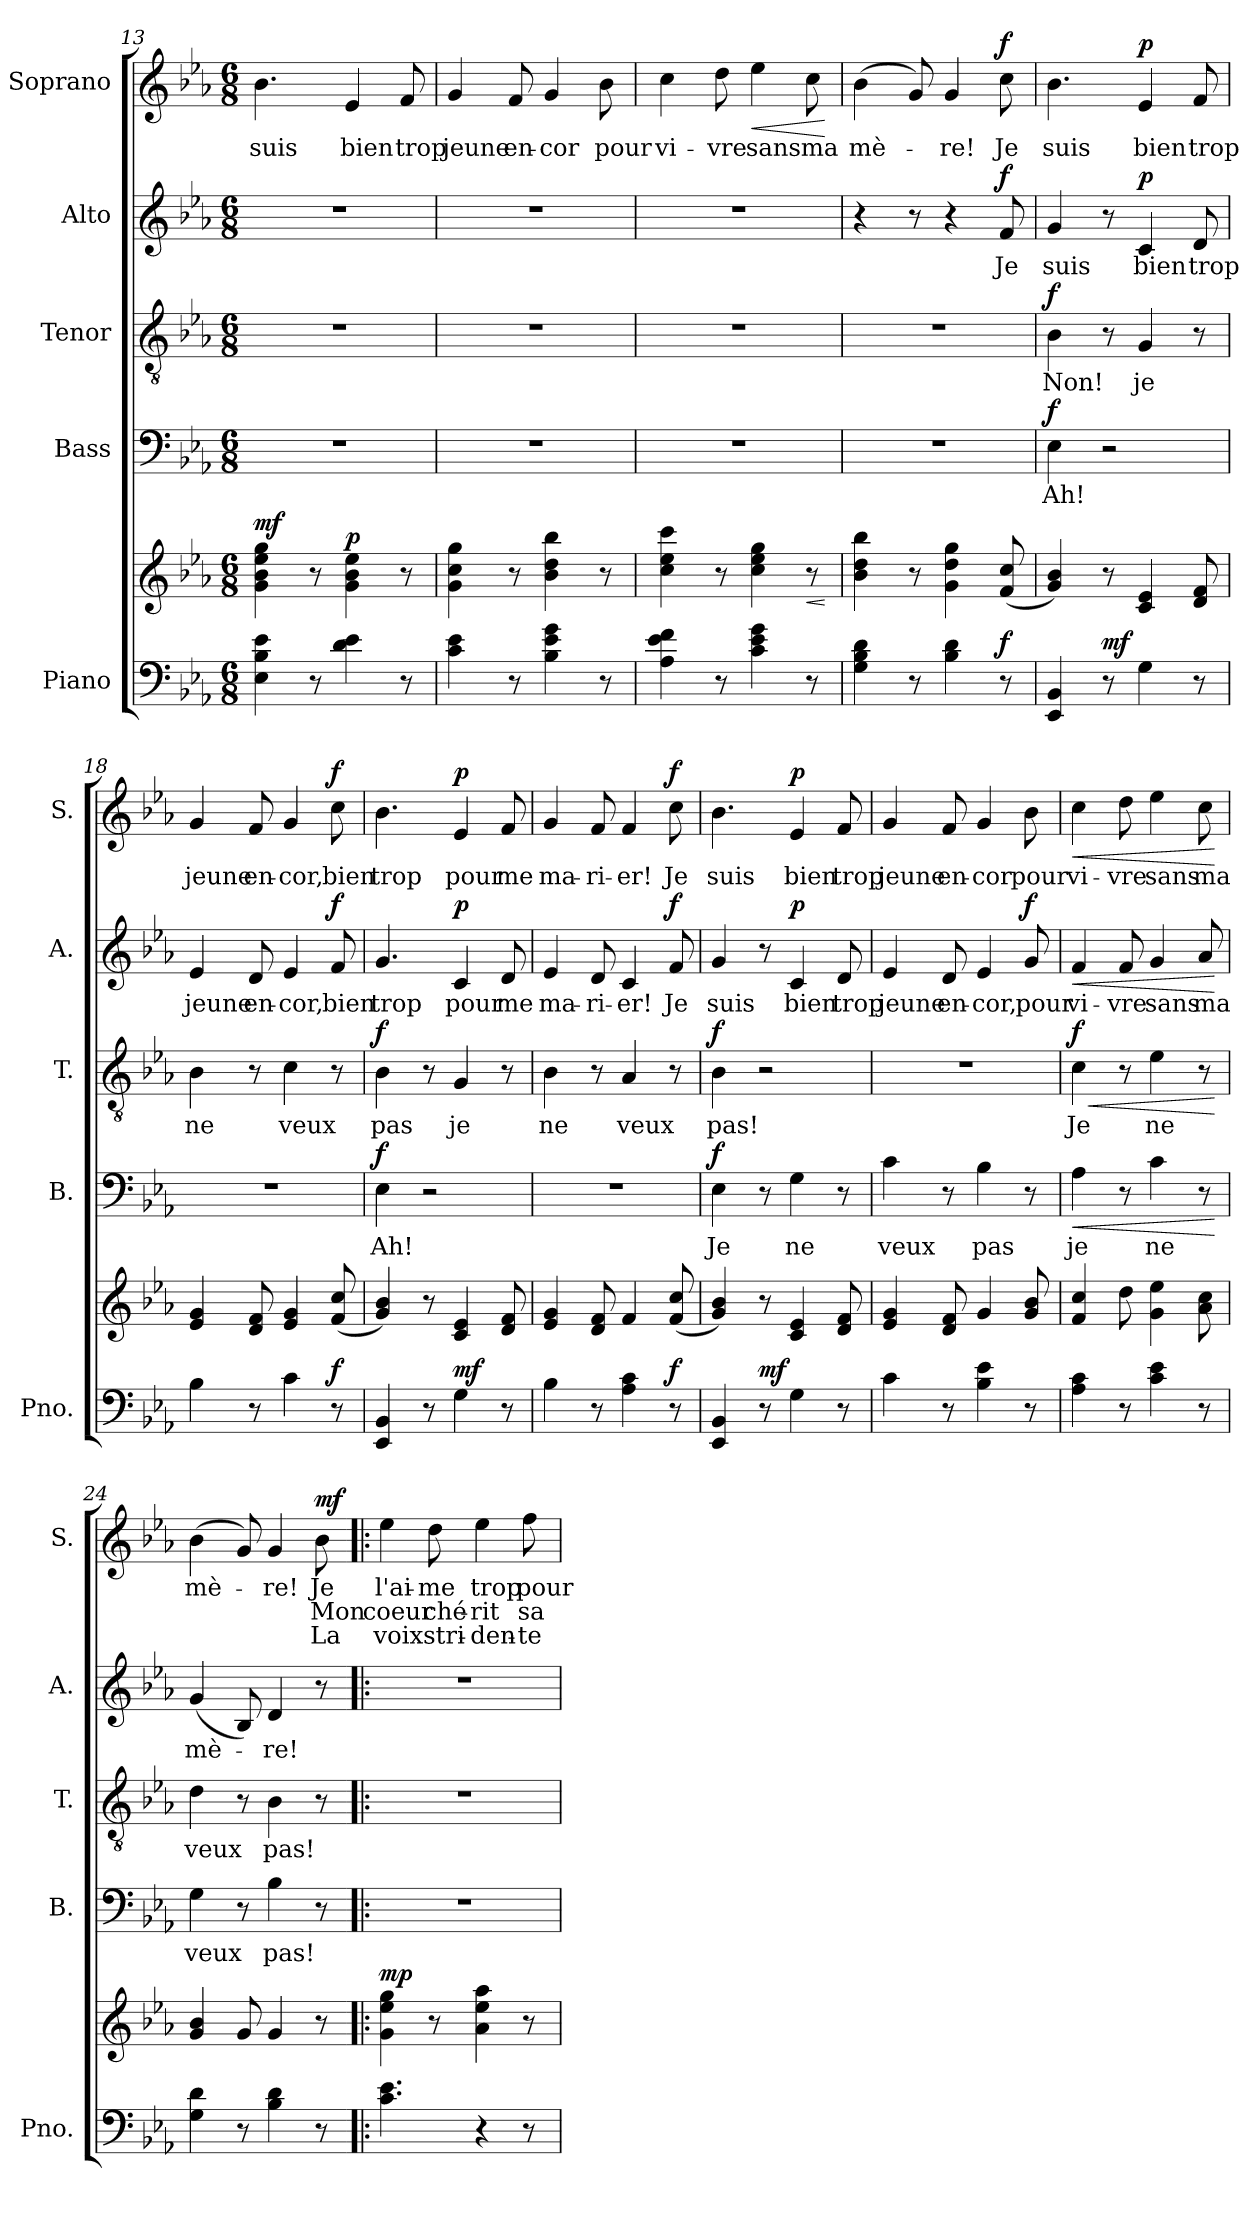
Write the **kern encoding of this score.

**kern	**kern	**dynam	**kern	**text	**dynam	**kern	**text	**dynam	**kern	**text	**dynam	**kern	**text	**text	**text	**dynam
*part5	*part5	*part5	*part4	*part4	*part4	*part3	*part3	*part3	*part2	*part2	*part2	*part1	*part1	*part1	*part1	*part1
*staff6	*staff5	*staff5/6	*staff4	*staff4	*staff4	*staff3	*staff3	*staff3	*staff2	*staff2	*staff2	*staff1	*staff1	*staff1	*staff1	*staff1
*I"Piano	*	*	*I"Bass	*	*	*I"Tenor	*	*	*I"Alto	*	*	*I"Soprano	*	*	*	*
*I'Pno.	*	*	*I'B.	*	*	*I'T.	*	*	*I'A.	*	*	*I'S.	*	*	*	*
*clefF4	*clefG2	*	*clefF4	*	*	*clefGv2	*	*	*clefG2	*	*	*clefG2	*	*	*	*
*k[b-e-a-]	*k[b-e-a-]	*	*k[b-e-a-]	*	*	*k[b-e-a-]	*	*	*k[b-e-a-]	*	*	*k[b-e-a-]	*	*	*	*
*M6/8	*M6/8	*	*M6/8	*	*	*M6/8	*	*	*M6/8	*	*	*M6/8	*	*	*	*
=13	=13	=13	=13	=13	=13	=13	=13	=13	=13	=13	=13	=13	=13	=13	=13	=13
!	!	!LO:DY:a	!	!	!	!	!	!	!	!	!	!	!LO:LY:b	!	!	!
4E-\ 4B-\ 4e-\	4g\ 4b-\ 4ee-\ 4gg\	mf	2.r	.	.	2.r	.	.	2.r	.	.	4.b-\	suis	.	.	.
8r	8r	.	.	.	.	.	.	.	.	.	.	.	.	.	.	.
!	!	!LO:DY:a	!	!	!	!	!	!	!	!	!	!	!LO:LY:b	!	!	!
4d\ 4e-\	4g\ 4b-\ 4ee-\	p	.	.	.	.	.	.	.	.	.	4e-/	bien	.	.	.
!	!	!	!	!	!	!	!	!	!	!	!	!	!LO:LY:b	!	!	!
8r	8r	.	.	.	.	.	.	.	.	.	.	8f/	trop	.	.	.
=14	=14	=14	=14	=14	=14	=14	=14	=14	=14	=14	=14	=14	=14	=14	=14	=14
!	!	!	!	!	!	!	!	!	!	!	!	!	!LO:LY:b	!	!	!
4c\ 4e-\	4g\ 4cc\ 4gg\	.	2.r	.	.	2.r	.	.	2.r	.	.	4g/	jeune	.	.	.
!	!	!	!	!	!	!	!	!	!	!	!	!	!LO:LY:b	!	!	!
8r	8r	.	.	.	.	.	.	.	.	.	.	8f/	en-	.	.	.
!	!	!	!	!	!	!	!	!	!	!	!	!	!LO:LY:b	!	!	!
4B-\ 4e-\ 4g\	4b-\ 4dd\ 4bb-\	.	.	.	.	.	.	.	.	.	.	4g/	-cor	.	.	.
!	!	!	!	!	!	!	!	!	!	!	!	!	!LO:LY:b	!	!	!
8r	8r	.	.	.	.	.	.	.	.	.	.	8b-\	pour	.	.	.
=15	=15	=15	=15	=15	=15	=15	=15	=15	=15	=15	=15	=15	=15	=15	=15	=15
!	!	!	!	!	!	!	!	!	!	!	!	!	!LO:LY:b	!	!	!
4A-\ 4e-\ 4f\	4cc\ 4ee-\ 4ccc\	.	2.r	.	.	2.r	.	.	2.r	.	.	4cc\	vi-	.	.	.
!	!	!	!	!	!	!	!	!	!	!	!	!	!LO:LY:b	!	!	!
8r	8r	.	.	.	.	.	.	.	.	.	.	8dd\	-vre	.	.	.
!	!	!	!	!	!	!	!	!	!	!	!	!	!LO:LY:b	!	!	!LO:HP:b
4c\ 4e-\ 4g\	4cc\ 4ee-\ 4gg\	.	.	.	.	.	.	.	.	.	.	4ee-\	sans	.	.	<
!	!	!LO:HP:b	!	!	!	!	!	!	!	!	!	!	!LO:LY:b	!	!	!
8r	8r	<	.	.	.	.	.	.	.	.	.	8cc\	ma	.	.	.
.	.	[	.	.	.	.	.	.	.	.	.	.	.	.	.	[
=16	=16	=16	=16	=16	=16	=16	=16	=16	=16	=16	=16	=16	=16	=16	=16	=16
!	!	!	!	!	!	!	!	!	!	!	!	!	!LO:LY:b	!	!	!
4G\ 4B-\ 4d\	4b-\ 4dd\ 4bb-\	.	2.r	.	.	2.r	.	.	4r	.	.	(>4b-\	mè-	.	.	.
8r	8r	.	.	.	.	.	.	.	8r	.	.	8g/)	.	.	.	.
!	!	!	!	!	!	!	!	!	!	!	!	!	!LO:LY:b	!	!	!
4B-\ 4d\	4g\ 4dd\ 4gg\	.	.	.	.	.	.	.	4r	.	.	4g/	-re!	.	.	.
!	!	!LO:DY:a=2	!	!	!	!	!	!	!	!LO:LY:b	!LO:DY:a	!	!LO:LY:b	!	!	!LO:DY:a
8r	(<8f/ 8cc/	f	.	.	.	.	.	.	8f/	Je	f	8cc\	Je	.	.	f
!!LO:PB:g=z
=17	=17	=17	=17	=17	=17	=17	=17	=17	=17	=17	=17	=17	=17	=17	=17	=17
!	!	!	!	!LO:LY:b	!LO:DY:a	!	!LO:LY:b	!LO:DY:a	!	!LO:LY:b	!	!	!LO:LY:b	!	!	!
4EE-/ 4BB-/	4g/ 4b-/)	.	4E-\	Ah!	f	4B-\	Non!	f	4g/	suis	.	4.b-\	suis	.	.	.
!	!	!LO:DY:a=2	!	!	!	!	!	!	!	!	!	!	!	!	!	!
8r	8r	mf	2r	.	.	8r	.	.	8r	.	.	.	.	.	.	.
!	!	!	!	!	!	!	!LO:LY:b	!	!	!LO:LY:b	!LO:DY:a	!	!LO:LY:b	!	!	!LO:DY:a
4G\	4c/ 4e-/	.	.	.	.	4G/	je	.	4c/	bien	p	4e-/	bien	.	.	p
!	!	!	!	!	!	!	!	!	!	!LO:LY:b	!	!	!LO:LY:b	!	!	!
8r	8d/ 8f/	.	.	.	.	8r	.	.	8d/	trop	.	8f/	trop	.	.	.
=18	=18	=18	=18	=18	=18	=18	=18	=18	=18	=18	=18	=18	=18	=18	=18	=18
!	!	!	!	!	!	!	!LO:LY:b	!	!	!LO:LY:b	!	!	!LO:LY:b	!	!	!
4B-\	4e-/ 4g/	.	2.r	.	.	4B-\	ne	.	4e-/	jeune	.	4g/	jeune	.	.	.
!	!	!	!	!	!	!	!	!	!	!LO:LY:b	!	!	!LO:LY:b	!	!	!
8r	8d/ 8f/	.	.	.	.	8r	.	.	8d/	en-	.	8f/	en-	.	.	.
!	!	!	!	!	!	!	!LO:LY:b	!	!	!LO:LY:b	!	!	!LO:LY:b	!	!	!
4c\	4e-/ 4g/	.	.	.	.	4c\	veux	.	4e-/	-cor,	.	4g/	-cor,	.	.	.
!	!	!LO:DY:a=2	!	!	!	!	!	!	!	!LO:LY:b	!LO:DY:a	!	!LO:LY:b	!	!	!LO:DY:a
8r	(>8f/ 8cc/	f	.	.	.	8r	.	.	8f/	bien	f	8cc\	bien	.	.	f
=19	=19	=19	=19	=19	=19	=19	=19	=19	=19	=19	=19	=19	=19	=19	=19	=19
!	!	!	!	!LO:LY:b	!LO:DY:a	!	!LO:LY:b	!LO:DY:a	!	!LO:LY:b	!	!	!LO:LY:b	!	!	!
4EE-/ 4BB-/	4g/ 4b-/)	.	4E-\	Ah!	f	4B-\	pas	f	4.g/	trop	.	4.b-\	trop	.	.	.
8r	8r	.	2r	.	.	8r	.	.	.	.	.	.	.	.	.	.
!	!	!LO:DY:a=2	!	!	!	!	!LO:LY:b	!	!	!LO:LY:b	!LO:DY:a	!	!LO:LY:b	!	!	!LO:DY:a
4G\	4c/ 4e-/	mf	.	.	.	4G/	je	.	4c/	pour	p	4e-/	pour	.	.	p
!	!	!	!	!	!	!	!	!	!	!LO:LY:b	!	!	!LO:LY:b	!	!	!
8r	8d/ 8f/	.	.	.	.	8r	.	.	8d/	me	.	8f/	me	.	.	.
=20	=20	=20	=20	=20	=20	=20	=20	=20	=20	=20	=20	=20	=20	=20	=20	=20
!	!	!	!	!	!	!	!LO:LY:b	!	!	!LO:LY:b	!	!	!LO:LY:b	!	!	!
4B-\	4e-/ 4g/	.	2.r	.	.	4B-\	ne	.	4e-/	ma-	.	4g/	ma-	.	.	.
!	!	!	!	!	!	!	!	!	!	!LO:LY:b	!	!	!LO:LY:b	!	!	!
8r	8d/ 8f/	.	.	.	.	8r	.	.	8d/	-ri-	.	8f/	-ri-	.	.	.
!	!	!	!	!	!	!	!LO:LY:b	!	!	!LO:LY:b	!	!	!LO:LY:b	!	!	!
4A-\ 4c\	4f/	.	.	.	.	4A-/	veux	.	4c/	-er!	.	4f/	-er!	.	.	.
!	!	!LO:DY:a=2	!	!	!	!	!	!	!	!LO:LY:b	!LO:DY:a	!	!LO:LY:b	!	!	!LO:DY:a
8r	(>8f/ 8cc/	f	.	.	.	8r	.	.	8f/	Je	f	8cc\	Je	.	.	f
=21	=21	=21	=21	=21	=21	=21	=21	=21	=21	=21	=21	=21	=21	=21	=21	=21
!	!	!	!	!LO:LY:b	!LO:DY:a	!	!LO:LY:b	!LO:DY:a	!	!LO:LY:b	!	!	!LO:LY:b	!	!	!
4EE-/ 4BB-/	4g/ 4b-/)	.	4E-\	Je	f	4B-\	pas!	f	4g/	suis	.	4.b-\	suis	.	.	.
!	!	!LO:DY:a=2	!	!	!	!	!	!	!	!	!	!	!	!	!	!
8r	8r	mf	8r	.	.	2r	.	.	8r	.	.	.	.	.	.	.
!	!	!	!	!LO:LY:b	!	!	!	!	!	!LO:LY:b	!LO:DY:a	!	!LO:LY:b	!	!	!LO:DY:a
4G\	4c/ 4e-/	.	4G\	ne	.	.	.	.	4c/	bien	p	4e-/	bien	.	.	p
!	!	!	!	!	!	!	!	!	!	!LO:LY:b	!	!	!LO:LY:b	!	!	!
8r	8d/ 8f/	.	8r	.	.	.	.	.	8d/	trop	.	8f/	trop	.	.	.
=22	=22	=22	=22	=22	=22	=22	=22	=22	=22	=22	=22	=22	=22	=22	=22	=22
!	!	!	!	!LO:LY:b	!	!	!	!	!	!LO:LY:b	!	!	!LO:LY:b	!	!	!
4c\	4e-/ 4g/	.	4c\	veux	.	2.r	.	.	4e-/	jeune	.	4g/	jeune	.	.	.
!	!	!	!	!	!	!	!	!	!	!LO:LY:b	!	!	!LO:LY:b	!	!	!
8r	8d/ 8f/	.	8r	.	.	.	.	.	8d/	en-	.	8f/	en-	.	.	.
!	!	!	!	!LO:LY:b	!	!	!	!	!	!LO:LY:b	!	!	!LO:LY:b	!	!	!
4B-\ 4e-\	4g/	.	4B-\	pas	.	.	.	.	4e-/	-cor,	.	4g/	-cor	.	.	.
!	!	!	!	!	!	!	!	!	!	!LO:LY:b	!LO:DY:a	!	!LO:LY:b	!	!	!
8r	8g/ 8b-/	.	8r	.	.	.	.	.	8g/	pour	f	8b-\	pour	.	.	.
=23	=23	=23	=23	=23	=23	=23	=23	=23	=23	=23	=23	=23	=23	=23	=23	=23
!	!	!	!	!LO:LY:b	!LO:HP:b	!	!LO:LY:b	!LO:HP:b	!	!LO:LY:b	!LO:HP:b	!	!LO:LY:b	!	!	!LO:HP:b
!	!	!	!	!	!	!	!	!LO:DY:n=1:a	!	!	!	!	!	!	!	!
4A-\ 4c\	4f/ 4cc/	.	4A-\	je	<	4c\	Je	< f	4f/	vi-	<	4cc\	vi-	.	.	<
!	!	!	!	!	!	!	!	!	!	!LO:LY:b	!	!	!LO:LY:b	!	!	!
8r	8dd\	.	8r	.	.	8r	.	.	8f/	-vre	.	8dd\	-vre	.	.	.
!	!	!	!	!LO:LY:b	!	!	!LO:LY:b	!	!	!LO:LY:b	!	!	!LO:LY:b	!	!	!
4c\ 4e-\	4g\ 4ee-\	.	4c\	ne	.	4e-\	ne	.	4g/	sans	.	4ee-\	sans	.	.	.
!	!	!	!	!	!	!	!	!	!	!LO:LY:b	!	!	!LO:LY:b	!	!	!
8r	8a-\ 8cc\	.	8r	.	.	8r	.	.	8a-/	ma	.	8cc\	ma	.	.	.
.	.	.	.	.	[	.	.	[	.	.	[	.	.	.	.	[
!!LO:LB:g=z
=24	=24	=24	=24	=24	=24	=24	=24	=24	=24	=24	=24	=24	=24	=24	=24	=24
!	!	!	!	!LO:LY:b	!	!	!LO:LY:b	!	!	!LO:LY:b	!	!	!LO:LY:b	!	!	!
4G\ 4d\	4g/ 4b-/	.	4G\	veux	.	4d\	veux	.	(<4g/	mè-	.	(>4b-\	mè-	.	.	.
8r	8g/	.	8r	.	.	8r	.	.	8B-/)	.	.	8g/)	.	.	.	.
!	!	!	!	!LO:LY:b	!	!	!LO:LY:b	!	!	!LO:LY:b	!	!	!LO:LY:b	!	!	!
4B-\ 4d\	4g/	.	4B-\	pas!	.	4B-\	pas!	.	4d/	-re!	.	4g/	-re!	.	.	.
!	!	!	!	!	!	!	!	!	!	!	!	!	!LO:LY:b	!LO:LY:b	!LO:LY:b	!LO:DY:a
8r	8r	.	8r	.	.	8r	.	.	8r	.	.	8b-\	Je	Mon	La	mf
=25!|:	=25!|:	=25!|:	=25!|:	=25!|:	=25!|:	=25!|:	=25!|:	=25!|:	=25!|:	=25!|:	=25!|:	=25!|:	=25!|:	=25!|:	=25!|:	=25!|:
!	!	!LO:DY:a	!	!	!	!	!	!	!	!	!	!	!LO:LY:b	!LO:LY:b	!LO:LY:b	!
4.c\ 4.e-\	4g\ 4ee-\ 4gg\	mp	2.r	.	.	2.r	.	.	2.r	.	.	4ee-\	l'ai-	coeur	voix	.
!	!	!	!	!	!	!	!	!	!	!	!	!	!LO:LY:b	!LO:LY:b	!LO:LY:b	!
.	8r	.	.	.	.	.	.	.	.	.	.	8dd\	-me	ché-	stri-	.
!	!	!	!	!	!	!	!	!	!	!	!	!	!LO:LY:b	!LO:LY:b	!LO:LY:b	!
4r	4a-\ 4ee-\ 4aa-\	.	.	.	.	.	.	.	.	.	.	4ee-\	trop	-rit	-den-	.
!	!	!	!	!	!	!	!	!	!	!	!	!	!LO:LY:b	!LO:LY:b	!LO:LY:b	!
8r	8r	.	.	.	.	.	.	.	.	.	.	8ff\	pour	sa	-te	.
=	=	=	=	=	=	=	=	=	=	=	=	=	=	=	=	=
*-	*-	*-	*-	*-	*-	*-	*-	*-	*-	*-	*-	*-	*-	*-	*-	*-
